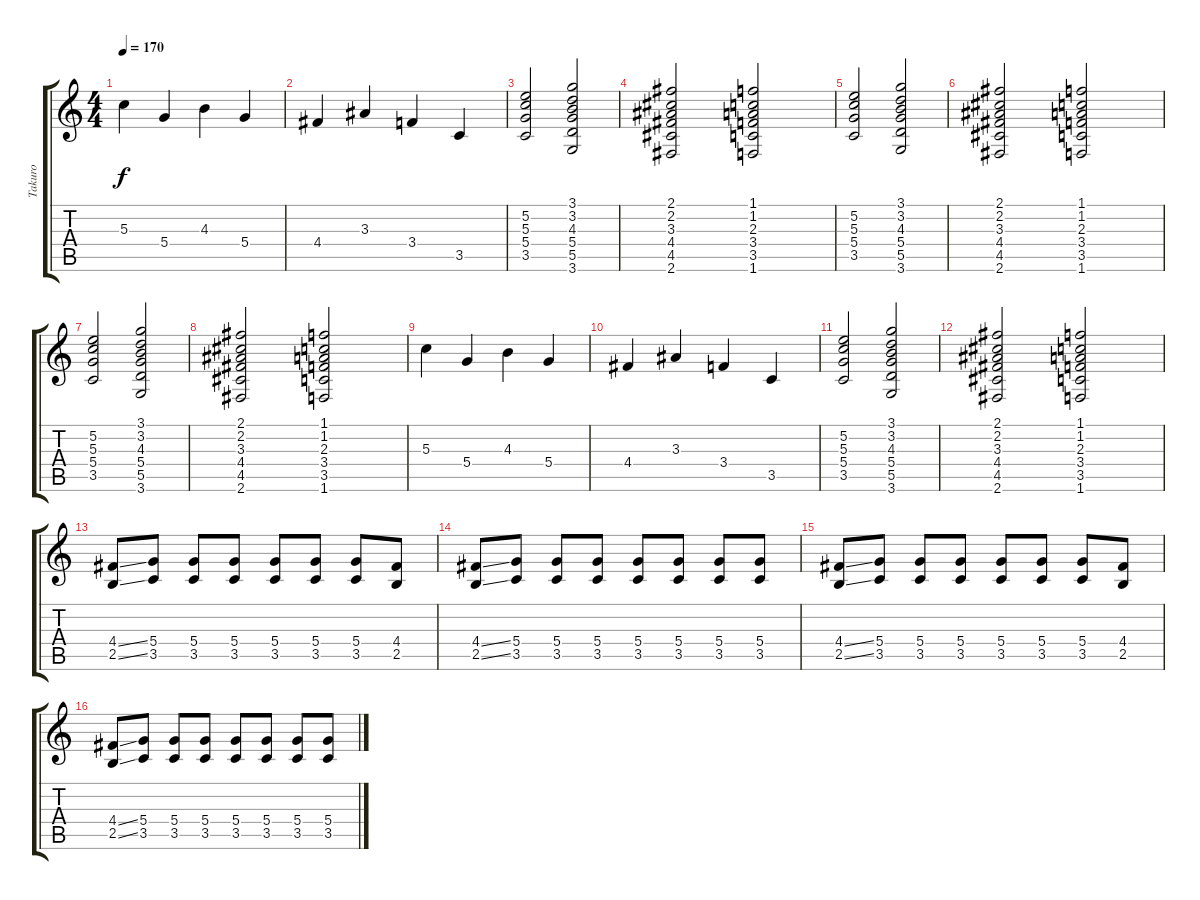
\track ("Takuro" "Takuro") {instrument distortionguitar}
\staff {score tabs}
\tuning (E4 B3 G3 D3 A2 E2) {hide}
\ts (4 4)
\tempo 170
\clef g2
\ks c
5.3.4{dy f} 5.4.4 4.3.4 5.4.4 |
4.4.4 3.3.4 3.4.4 3.5.4 |
(5.2 5.3 5.4 3.5).2 (3.1 3.2 4.3 5.4 5.5 3.6).2 |
(2.1 2.2 3.3 4.4 4.5 2.6).2 (1.1 1.2 2.3 3.4 3.5 1.6).2 |
(5.2 5.3 5.4 3.5).2 (3.1 3.2 4.3 5.4 5.5 3.6).2 |
(2.1 2.2 3.3 4.4 4.5 2.6).2 (1.1 1.2 2.3 3.4 3.5 1.6).2 |
(5.2 5.3 5.4 3.5).2 (3.1 3.2 4.3 5.4 5.5 3.6).2 |
(2.1 2.2 3.3 4.4 4.5 2.6).2 (1.1 1.2 2.3 3.4 3.5 1.6).2 |
5.3.4 5.4.4 4.3.4 5.4.4 |
4.4.4 3.3.4 3.4.4 3.5.4 |
(5.2 5.3 5.4 3.5).2 (3.1 3.2 4.3 5.4 5.5 3.6).2 |
(2.1 2.2 3.3 4.4 4.5 2.6).2 (1.1 1.2 2.3 3.4 3.5 1.6).2 |
(4.4{ss} 2.5{ss}).8 (5.4 3.5).8 (5.4 3.5).8 (5.4 3.5).8 (5.4 3.5).8 (5.4 3.5).8 (5.4 3.5).8 (4.4 2.5).8 |
(4.4{ss} 2.5{ss}).8 (5.4 3.5).8 (5.4 3.5).8 (5.4 3.5).8 (5.4 3.5).8 (5.4 3.5).8 (5.4 3.5).8 (5.4 3.5).8 |
(4.4{ss} 2.5{ss}).8 (5.4 3.5).8 (5.4 3.5).8 (5.4 3.5).8 (5.4 3.5).8 (5.4 3.5).8 (5.4 3.5).8 (4.4 2.5).8 |
(4.4{ss} 2.5{ss}).8 (5.4 3.5).8 (5.4 3.5).8 (5.4 3.5).8 (5.4 3.5).8 (5.4 3.5).8 (5.4 3.5).8 (5.4 3.5).8
